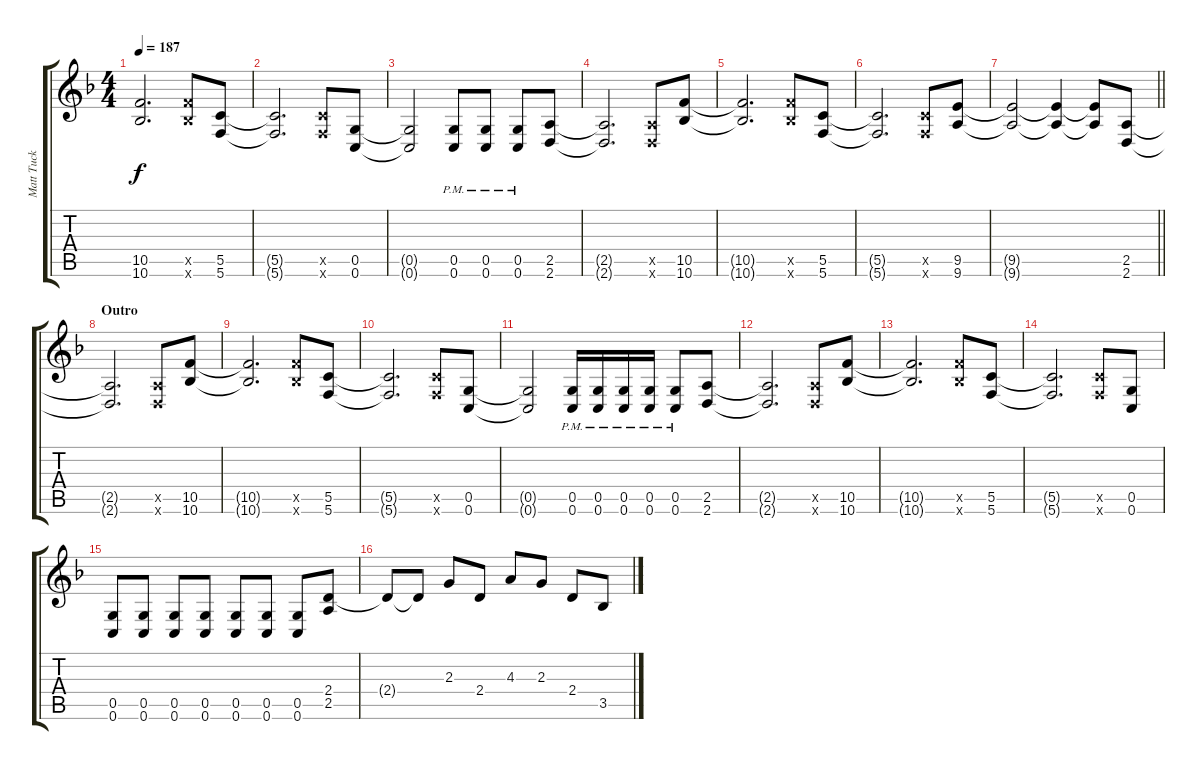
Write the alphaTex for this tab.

\track ("Matt Tuck" "Matt Tuck") {instrument distortionguitar}
\staff {score tabs}
\tuning (D4 A3 F3 C3 G2 C2) {hide}
\ts (4 4)
\tempo 187
\clef g2
\ks f
(10.5{t} 10.6{t}).2{d dy f} (10.5{x} 10.6{x}).8 (5.5 5.6).8 |
(5.5{t} 5.6{t}).2{d} (5.5{x} 5.6{x}).8 (0.5 0.6).8 |
(0.5{t} 0.6{t}).2 (0.5{pm} 0.6{pm}).8 (0.5{pm} 0.6{pm}).8 (0.5{pm} 0.6{pm}).8 (2.5 2.6).8 |
(2.5{t} 2.6{t}).2{d} (2.5{x} 2.6{x}).8 (10.5 10.6).8 |
(10.5{t} 10.6{t}).2{d} (10.5{x} 10.6{x}).8 (5.5 5.6).8 |
(5.5{t} 5.6{t}).2{d} (5.5{x} 5.6{x}).8 (9.5 9.6).8 |
\barLineRight lightlight
(9.5{t} 9.6{t}).2 (9.5{t} 9.6{t}).4 (9.5{t} 9.6{t}).8 (2.5 2.6).8 |
\section ("" "Outro")
(2.5{t} 2.6{t}).2{d} (2.5{x} 2.6{x}).8 (10.5 10.6).8 |
(10.5{t} 10.6{t}).2{d} (10.5{x} 10.6{x}).8 (5.5 5.6).8 |
(5.5{t} 5.6{t}).2{d} (5.5{x} 5.6{x}).8 (0.5 0.6).8 |
(0.5{t} 0.6{t}).2 (0.5{pm} 0.6{pm}).16 (0.5{pm} 0.6{pm}).16 (0.5{pm} 0.6{pm}).16 (0.5{pm} 0.6{pm}).16 (0.5{pm} 0.6{pm}).8 (2.5 2.6).8 |
(2.5{t} 2.6{t}).2{d} (2.5{x} 2.6{x}).8 (10.5 10.6).8 |
(10.5{t} 10.6{t}).2{d} (10.5{x} 10.6{x}).8 (5.5 5.6).8 |
(5.5{t} 5.6{t}).2{d} (5.5{x} 5.6{x}).8 (0.5 0.6).8 |
(0.5 0.6).8 (0.5 0.6).8 (0.5 0.6).8 (0.5 0.6).8 (0.5 0.6).8 (0.5 0.6).8 (0.5 0.6).8 (2.4 2.5).8 |
2.4{t}.8 2.4{t}.8 2.3.8 2.4.8 4.3.8 2.3.8 2.4.8 3.5.8
